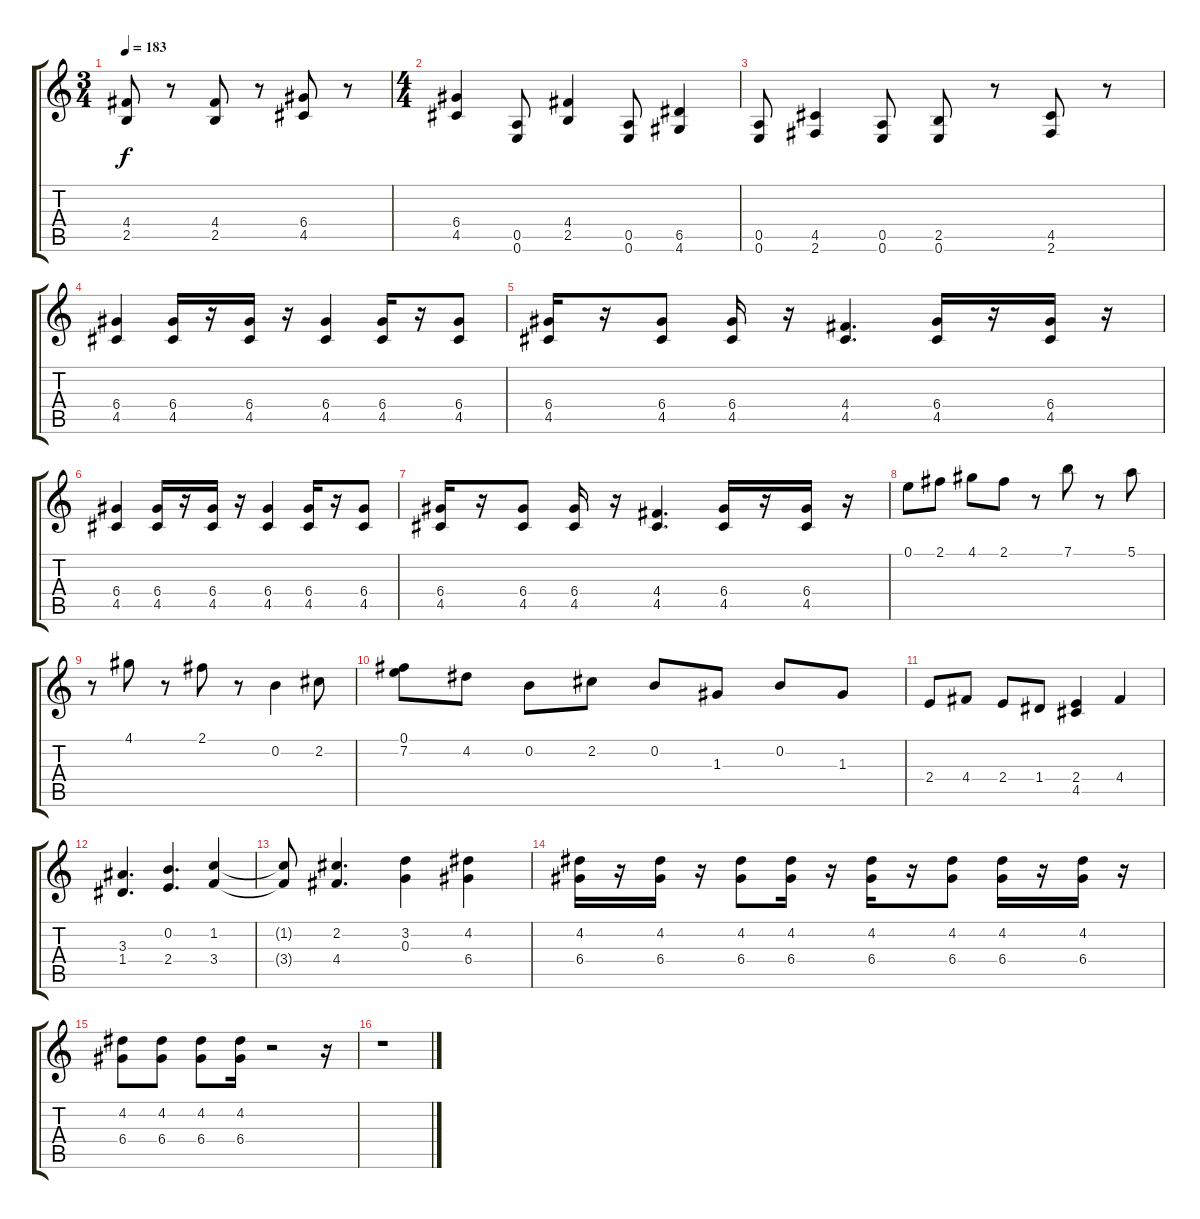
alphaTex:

\track "" {instrument overdrivenguitar}
\staff {score tabs}
\tuning (E4 B3 G3 D3 A2 E2) {hide}
\ts (3 4)
\tempo 183
\clef g2
\ks c
(4.4 2.5).8{dy f} r.8 (4.4 2.5).8 r.8 (6.4 4.5).8 r.8 |
\ts (4 4)
(6.4 4.5).4 (0.5 0.6).8 (4.4 2.5).4 (0.5 0.6).8 (6.5 4.6).4 |
(0.5 0.6).8 (4.5 2.6).4 (0.5 0.6).8 (2.5 0.6).8 r.8 (4.5 2.6).8 r.8 |
(6.4 4.5).4 (6.4 4.5).16 r.16 (6.4 4.5).16 r.16 (6.4 4.5).4 (6.4 4.5).16 r.16 (6.4 4.5).8 |
(6.4 4.5).16 r.16 (6.4 4.5).8 (6.4 4.5).16 r.16 (4.4 4.5).4{d} (6.4 4.5).16 r.16 (6.4 4.5).16 r.16 |
(6.4 4.5).4 (6.4 4.5).16 r.16 (6.4 4.5).16 r.16 (6.4 4.5).4 (6.4 4.5).16 r.16 (6.4 4.5).8 |
(6.4 4.5).16 r.16 (6.4 4.5).8 (6.4 4.5).16 r.16 (4.4 4.5).4{d} (6.4 4.5).16 r.16 (6.4 4.5).16 r.16 |
0.1.8 2.1.8 4.1.8 2.1.8 r.8 7.1.8 r.8 5.1.8 |
r.8 4.1.8 r.8 2.1.8 r.8 0.2.4 2.2.8 |
(0.1 7.2).8 4.2.8 0.2.8 2.2.8 0.2.8 1.3.8 0.2.8 1.3.8 |
2.4.8 4.4.8 2.4.8 1.4.8 (2.4 4.5).4 4.4.4 |
(3.3 1.4).4{d} (0.2 2.4).4{d} (1.2 3.4).4 |
(1.2{t} 3.4{t}).8 (2.2 4.4).4{d} (3.2 0.3).4 (4.2 6.4).4 |
(4.2 6.4).16 r.16 (4.2 6.4).16 r.16 (4.2 6.4).8 (4.2 6.4).16 r.16 (4.2 6.4).16 r.16 (4.2 6.4).8 (4.2 6.4).16 r.16 (4.2 6.4).16 r.16 |
(4.2 6.4).8 (4.2 6.4).8 (4.2 6.4).8 (4.2 6.4).16 r.2 r.16 |
r.1
